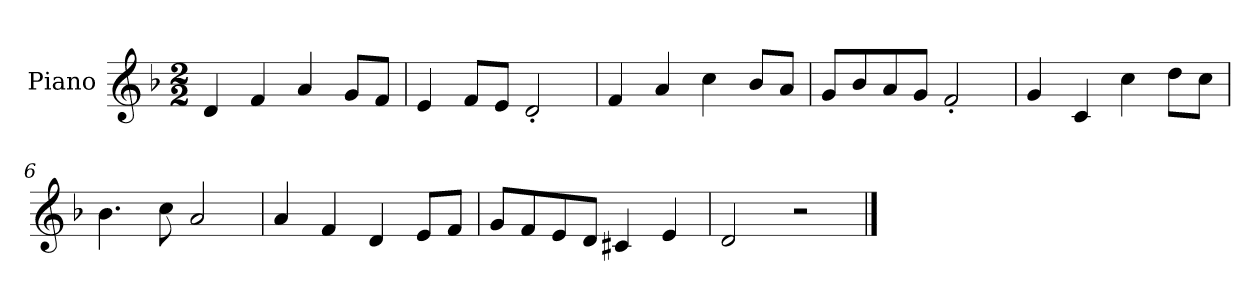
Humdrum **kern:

**kern
*part1
*staff1
*I"Piano
*I'Pno.
*clefG2
*k[b-]
*M2/2
*MM120
=1
4d/
4f/
4a/
8g/L
8f/J
=2
4e/
8f/L
8e/J
2d'/
=3
4f/
4a/
4cc\
8b-/L
8a/J
=4
8g/L
8b-/
8a/
8g/J
2f'/
=5
4g/
4c/
4cc\
8dd\L
8cc\J
=6
4.b-\
8cc\
2a/
=7
4a/
4f/
4d/
8e/L
8f/J
=8
8g/L
8f/
8e/
8d/J
4c#X/
4e/
=9
2d/
2r
==
*-
